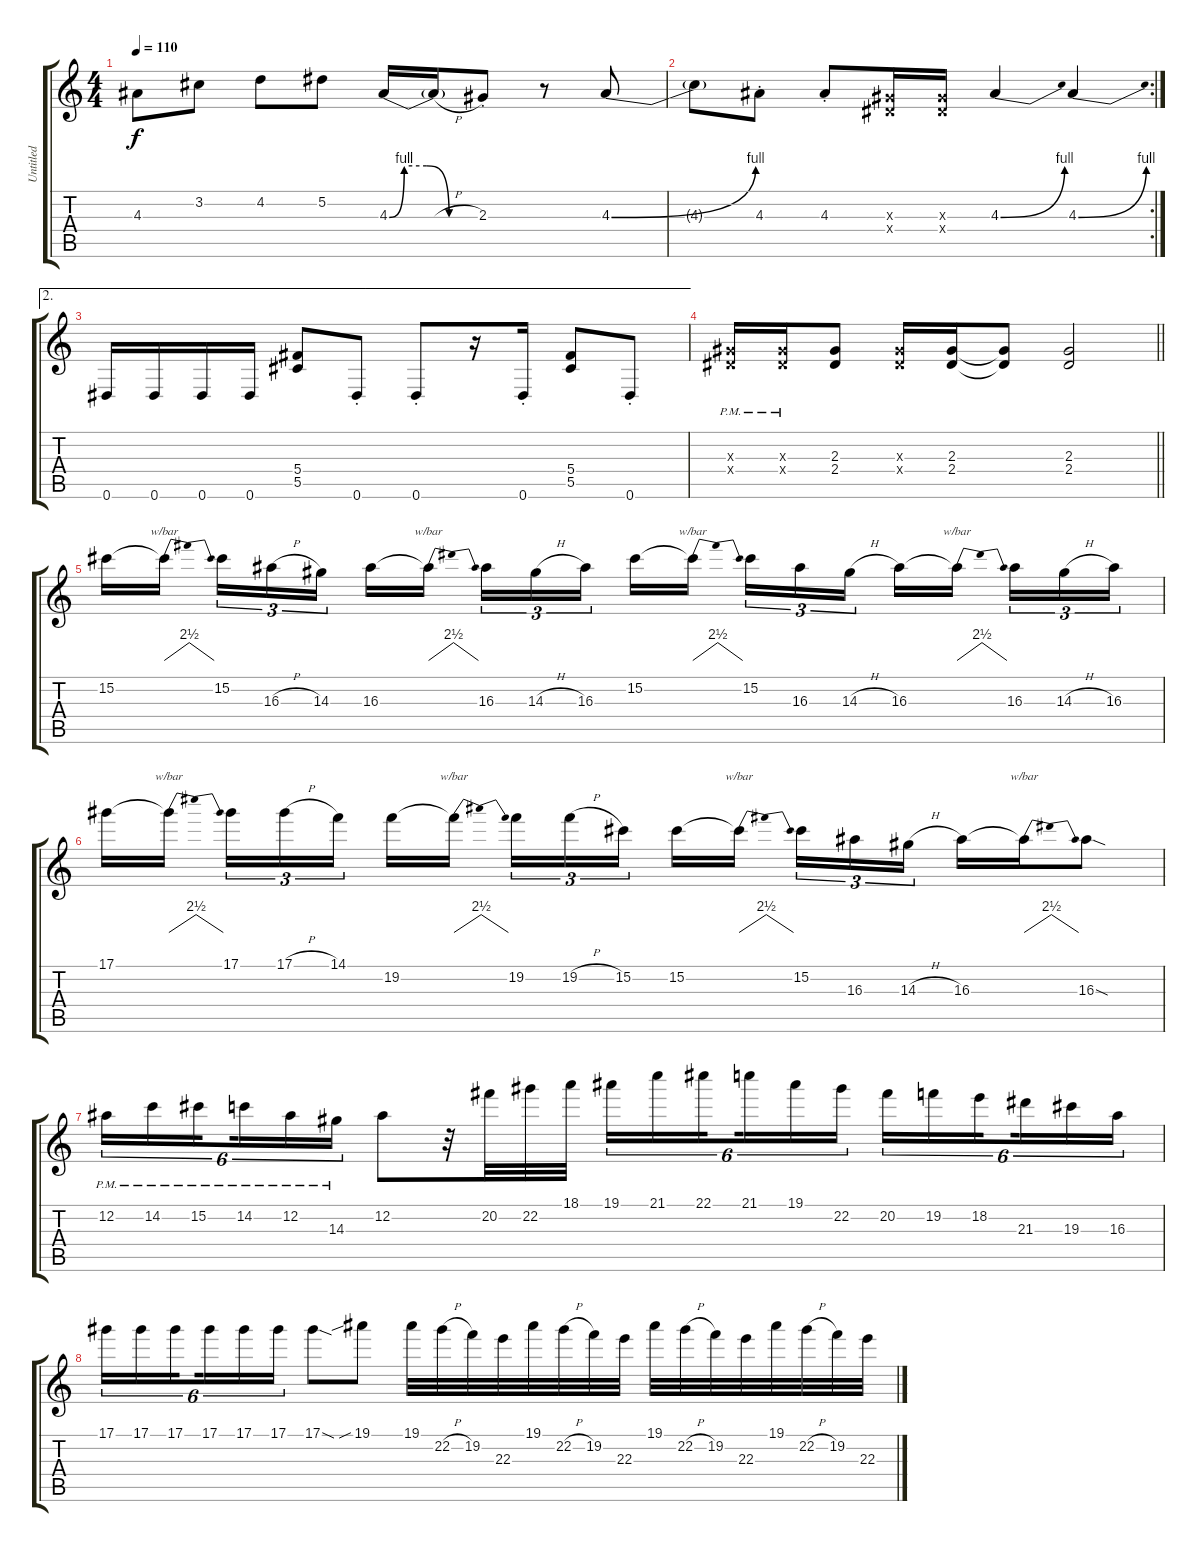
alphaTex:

\track ("Untitled" "Untitled") {instrument overdrivenguitar}
\staff {score tabs}
\tuning (Eb4 Bb3 Gb3 Db3 Ab2 Eb2) {hide}
\ts (4 4)
\tempo 110
\clef g2
\ks c
4.3{t}.8{dy f} 3.2.8 4.2.8 5.2.8 4.3{be (custom 0 0 10 4 25 4 40 0 60 0)}.16 4.3{h t}.16 2.3{st}.8 r.8 4.3{be (bend 0 0 60 4)}.8 |
\rc 2
4.3{t}.8 4.3{st}.8 4.3{st}.8 (2.3{x} 2.4{x}).16 (2.3{x} 2.4{x}).16 4.3{be (bend 0 0 60 4)}.4 4.3{be (bend 0 0 60 4)}.4 |
\ae 2
0.6.16 0.6.16 0.6.16 0.6.16 (5.4 5.5).8 0.6{st}.8 0.6{st}.8 r.16 0.6{st}.16 (5.4 5.5).8 0.6{st}.8 |
\barLineRight lightlight
(2.3{pm x} 2.4{pm x}).16 (2.3{pm x} 2.4{pm x}).16 (2.3 2.4).8 (2.3{x} 2.4{x}).16 (2.3 2.4).16 (2.3{t} 2.4{t}).8 (2.3 2.4).2 |
15.2.16 15.2{t}.16{tbe (dip default 0 0 30 10 60 0) beam splitsecondary} 15.2.16{tu (3 2)} 16.3{h}.16{tu (3 2)} 14.3.16{tu (3 2)} 16.3.16 16.3{t}.16{tbe (dip default 0 0 30 10 60 0) beam splitsecondary} 16.3.16{tu (3 2)} 14.3{h}.16{tu (3 2)} 16.3.16{tu (3 2)} 15.2.16 15.2{t}.16{tbe (dip default 0 0 30 10 60 0) beam splitsecondary} 15.2.16{tu (3 2)} 16.3.16{tu (3 2)} 14.3{h}.16{tu (3 2)} 16.3.16 16.3{t}.16{tbe (dip default 0 0 30 10 60 0) beam splitsecondary} 16.3.16{tu (3 2)} 14.3{h}.16{tu (3 2)} 16.3.16{tu (3 2)} |
17.1.16 17.1{t}.16{tbe (dip default 0 0 30 10 60 0) beam splitsecondary} 17.1.16{tu (3 2)} 17.1{h}.16{tu (3 2)} 14.1.16{tu (3 2)} 19.2.16 19.2{t}.16{tbe (dip default 0 0 30 10 60 0) beam splitsecondary} 19.2.16{tu (3 2)} 19.2{h}.16{tu (3 2)} 15.2.16{tu (3 2)} 15.2.16 15.2{t}.16{tbe (dip default 0 0 30 10 60 0) beam splitsecondary} 15.2.16{tu (3 2)} 16.3.16{tu (3 2)} 14.3{h}.16{tu (3 2)} 16.3.16 16.3{t}.16{tbe (dip default 0 0 30 10 60 0)} 16.3{sod}.8 |
12.2{pm}.16{tu (6 4)} 14.2{pm}.16{tu (6 4)} 15.2{pm}.16{tu (6 4) beam splitsecondary} 14.2{pm}.16{tu (6 4)} 12.2{pm}.16{tu (6 4)} 14.3{pm}.16{tu (6 4)} 12.2.8 r.32 20.2.32 22.2.32 18.1.32 19.1.16{tu (6 4)} 21.1.16{tu (6 4)} 22.1.16{tu (6 4) beam splitsecondary} 21.1.16{tu (6 4)} 19.1.16{tu (6 4)} 22.2.16{tu (6 4)} 20.2.16{tu (6 4)} 19.2.16{tu (6 4)} 18.2.16{tu (6 4) beam splitsecondary} 21.3.16{tu (6 4)} 19.3.16{tu (6 4)} 16.3.16{tu (6 4)} |
17.1.16{tu (6 4)} 17.1.16{tu (6 4)} 17.1.16{tu (6 4) beam splitsecondary} 17.1.16{tu (6 4)} 17.1.16{tu (6 4)} 17.1.16{tu (6 4)} 17.1{sod}.8 19.1{sib}.8 19.1.32 22.2{h}.32 19.2.32 22.3.32 19.1.32 22.2{h}.32 19.2.32 22.3.32 19.1.32 22.2{h}.32 19.2.32 22.3.32 19.1.32 22.2{h}.32 19.2.32 22.3.32
